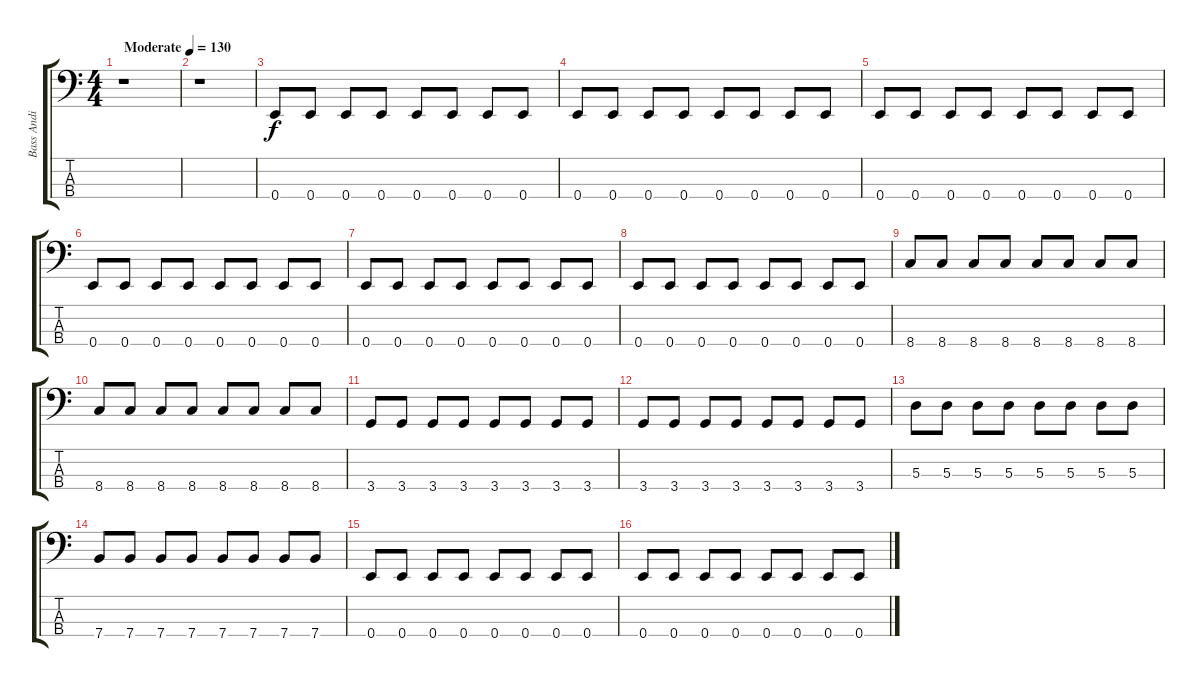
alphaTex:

\track ("Bass Andi" "Bass Andi") {instrument electricbasspick}
\staff {score tabs}
\tuning (G2 D2 A1 E1) {hide}
\ts (4 4)
\tempo (130 "Moderate")
\clef f4
\ks c
r.1{dy f instrument electricbasspick} |
r.1 |
0.4.8 0.4.8 0.4.8 0.4.8 0.4.8 0.4.8 0.4.8 0.4.8 |
0.4.8 0.4.8 0.4.8 0.4.8 0.4.8 0.4.8 0.4.8 0.4.8 |
0.4.8 0.4.8 0.4.8 0.4.8 0.4.8 0.4.8 0.4.8 0.4.8 |
0.4.8 0.4.8 0.4.8 0.4.8 0.4.8 0.4.8 0.4.8 0.4.8 |
0.4.8 0.4.8 0.4.8 0.4.8 0.4.8 0.4.8 0.4.8 0.4.8 |
0.4.8 0.4.8 0.4.8 0.4.8 0.4.8 0.4.8 0.4.8 0.4.8 |
8.4.8 8.4.8 8.4.8 8.4.8 8.4.8 8.4.8 8.4.8 8.4.8 |
8.4.8 8.4.8 8.4.8 8.4.8 8.4.8 8.4.8 8.4.8 8.4.8 |
3.4.8 3.4.8 3.4.8 3.4.8 3.4.8 3.4.8 3.4.8 3.4.8 |
3.4.8 3.4.8 3.4.8 3.4.8 3.4.8 3.4.8 3.4.8 3.4.8 |
5.3.8 5.3.8 5.3.8 5.3.8 5.3.8 5.3.8 5.3.8 5.3.8 |
7.4.8 7.4.8 7.4.8 7.4.8 7.4.8 7.4.8 7.4.8 7.4.8 |
0.4.8 0.4.8 0.4.8 0.4.8 0.4.8 0.4.8 0.4.8 0.4.8 |
0.4.8 0.4.8 0.4.8 0.4.8 0.4.8 0.4.8 0.4.8 0.4.8
